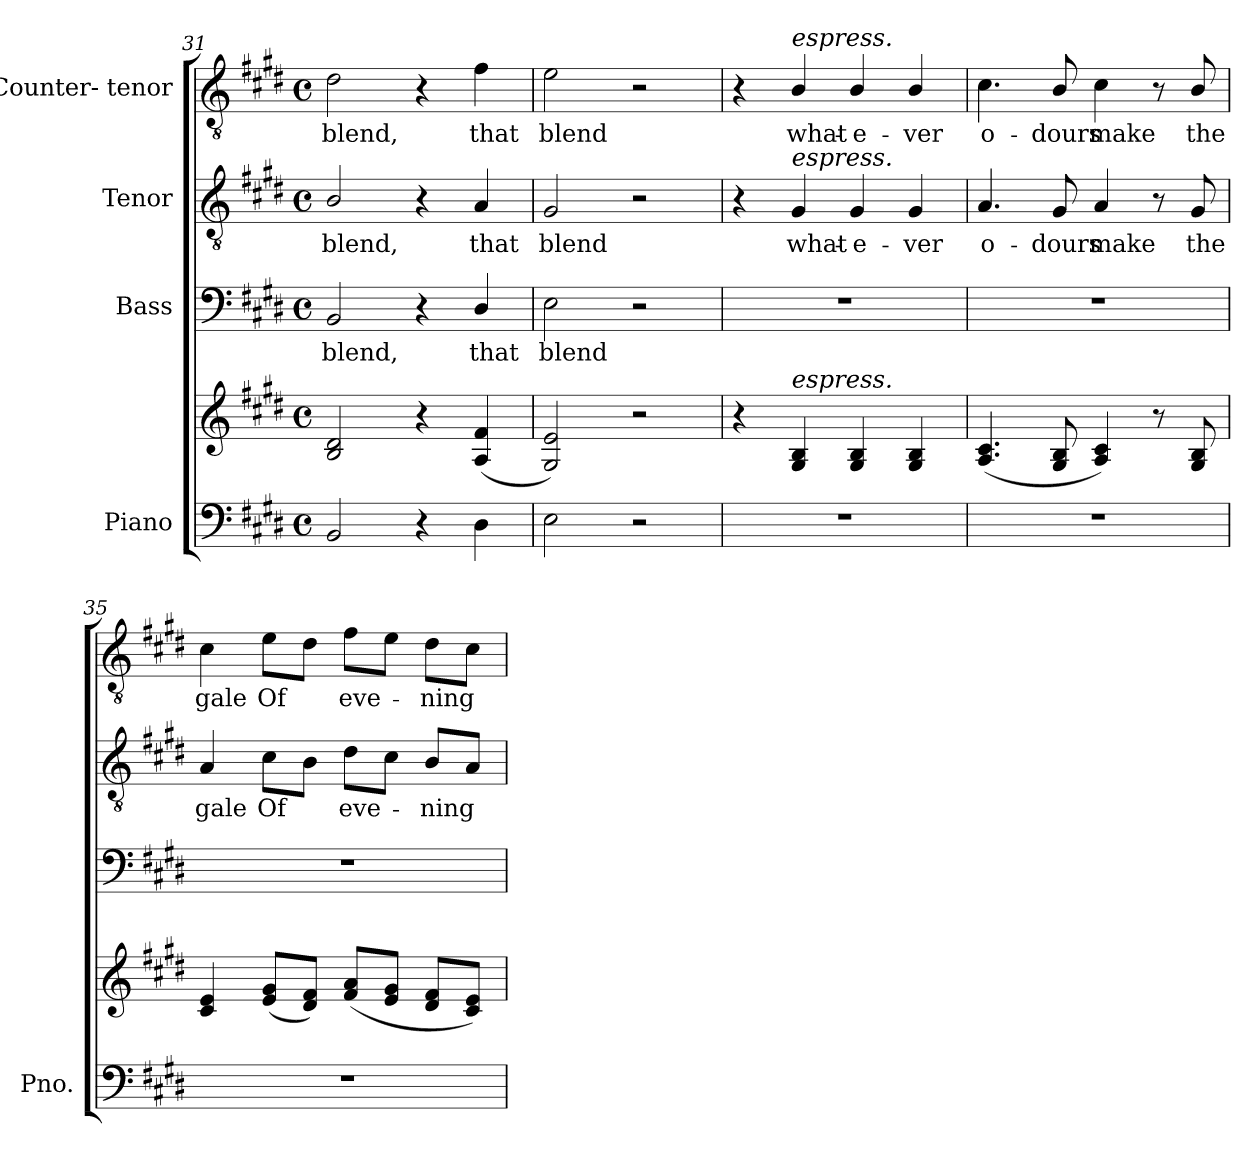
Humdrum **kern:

**kern	**kern	**kern	**text	**kern	**text	**kern	**text
*part4	*part4	*part3	*part3	*part2	*part2	*part1	*part1
*staff5	*staff4	*staff3	*staff3	*staff2	*staff2	*staff1	*staff1
*I"Piano	*	*I"Bass	*	*I"Tenor	*	*I"Counter- tenor	*
*I'Pno.	*	*	*	*	*	*	*
*clefF4	*clefG2	*clefF4	*	*clefGv2	*	*clefGv2	*
*	*	*	*	*ITrd7c12	*	*ITrd7c12	*
*k[f#c#g#d#]	*k[f#c#g#d#]	*k[f#c#g#d#]	*	*k[f#c#g#d#]	*	*k[f#c#g#d#]	*
*E:	*E:	*E:	*	*E:	*	*E:	*
*M4/4	*M4/4	*M4/4	*	*M4/4	*	*M4/4	*
*met(c)	*met(c)	*met(c)	*	*met(c)	*	*met(c)	*
=31	=31	=31	=31	=31	=31	=31	=31
!	!	!	!LO:LY:b:color=#000000	!	!	!	!
!	!	!	!	!	!LO:LY:b:color=#000000	!	!
!	!	!	!	!	!	!	!LO:LY:b:color=#000000
2BBi/	2Bi/ 2d#i	2BBi/	blend,	2BBi/	blend,	2D#i\	blend,
4r	4r	4r	.	4r	.	4r	.
!	!	!	!LO:LY:b:color=#000000	!	!	!	!
!	!	!	!	!	!LO:LY:b:color=#000000	!	!
!	!	!	!	!	!	!	!LO:LY:b:color=#000000
4D#i\	(4Ai/ 4f#i	4D#i/	that	4AAi/	that	4F#i\	that
!!LO:PB:g=z
=32	=32	=32	=32	=32	=32	=32	=32
!	!	!	!LO:LY:b:color=#000000	!	!	!	!
!	!	!	!	!	!LO:LY:b:color=#000000	!	!
!	!	!	!	!	!	!	!LO:LY:b:color=#000000
2Ei\	2G#i/ 2ei)	2Ei\	blend	2GG#i/	blend	2Ei\	blend
2r	2r	2r	.	2r	.	2r	.
=33	=33	=33	=33	=33	=33	=33	=33
1r	4r	1r	.	4r	.	4r	.
!	!	!	!	!	!LO:LY:b:color=#000000	!	!
!	!	!	!	!	!	!LO:TX:a:i:t=espress.	!
!	!	!	!	!LO:TX:a:i:t=espress.	!	!	!
!	!LO:TX:a:i:t=espress.	!	!	!	!	!	!
!	!	!	!	!	!	!	!LO:LY:b:color=#000000
.	4G#i/ 4Bi	.	.	4GG#i/	what-	4BBi/	what-
!	!	!	!	!	!LO:LY:b:color=#000000	!	!
!	!	!	!	!	!	!	!LO:LY:b:color=#000000
.	4G#i/ 4Bi	.	.	4GG#i/	-e-	4BBi/	-e-
!	!	!	!	!	!LO:LY:b:color=#000000	!	!
!	!	!	!	!	!	!	!LO:LY:b:color=#000000
.	4G#i/ 4Bi	.	.	4GG#i/	-ver	4BBi/	-ver
=34	=34	=34	=34	=34	=34	=34	=34
!	!	!	!	!	!LO:LY:b:color=#000000	!	!
!	!	!	!	!	!	!	!LO:LY:b:color=#000000
1r	(4.Ai/ 4.c#i	1r	.	4.AAi/	o-	4.C#i\	o-
!	!	!	!	!	!LO:LY:b:color=#000000	!	!
!	!	!	!	!	!	!	!LO:LY:b:color=#000000
.	8G#i/ 8Bi	.	.	8GG#i/	-dours	8BBi/	-dours
!	!	!	!	!	!LO:LY:b:color=#000000	!	!
!	!	!	!	!	!	!	!LO:LY:b:color=#000000
.	4Ai/ 4c#i)	.	.	4AAi/	make	4C#i\	make
.	8r	.	.	8r	.	8r	.
!	!	!	!	!	!LO:LY:b:color=#000000	!	!
!	!	!	!	!	!	!	!LO:LY:b:color=#000000
.	8G#i/ 8Bi	.	.	8GG#i/	the	8BBi/	the
=35	=35	=35	=35	=35	=35	=35	=35
!	!	!	!	!	!LO:LY:b:color=#000000	!	!
!	!	!	!	!	!	!	!LO:LY:b:color=#000000
1r	4c#i/ 4ei	1r	.	4AAi/	gale	4C#i\	gale
!	!	!	!	!	!LO:LY:b:color=#000000	!	!
!	!	!	!	!	!	!	!LO:LY:b:color=#000000
.	(8ei/ 8g#i/L	.	.	8C#i\L	Of	8Ei\L	Of
.	8d#i/ 8f#i/J)	.	.	8BBi\J	.	8D#i\J	.
!	!	!	!	!	!LO:LY:b:color=#000000	!	!
!	!	!	!	!	!	!	!LO:LY:b:color=#000000
.	(8f#i/ 8ai/L	.	.	8D#i\L	eve-	8F#i\L	eve-
.	8ei/ 8g#i/J	.	.	8C#i\J	.	8Ei\J	.
!	!	!	!	!	!LO:LY:b:color=#000000	!	!
!	!	!	!	!	!	!	!LO:LY:b:color=#000000
.	8d#i/ 8f#i/L	.	.	8BBi/L	-ning	8D#i\L	-ning
.	8c#i/ 8ei/J)	.	.	8AAi/J	.	8C#i\J	.
=	=	=	=	=	=	=	=
*-	*-	*-	*-	*-	*-	*-	*-
